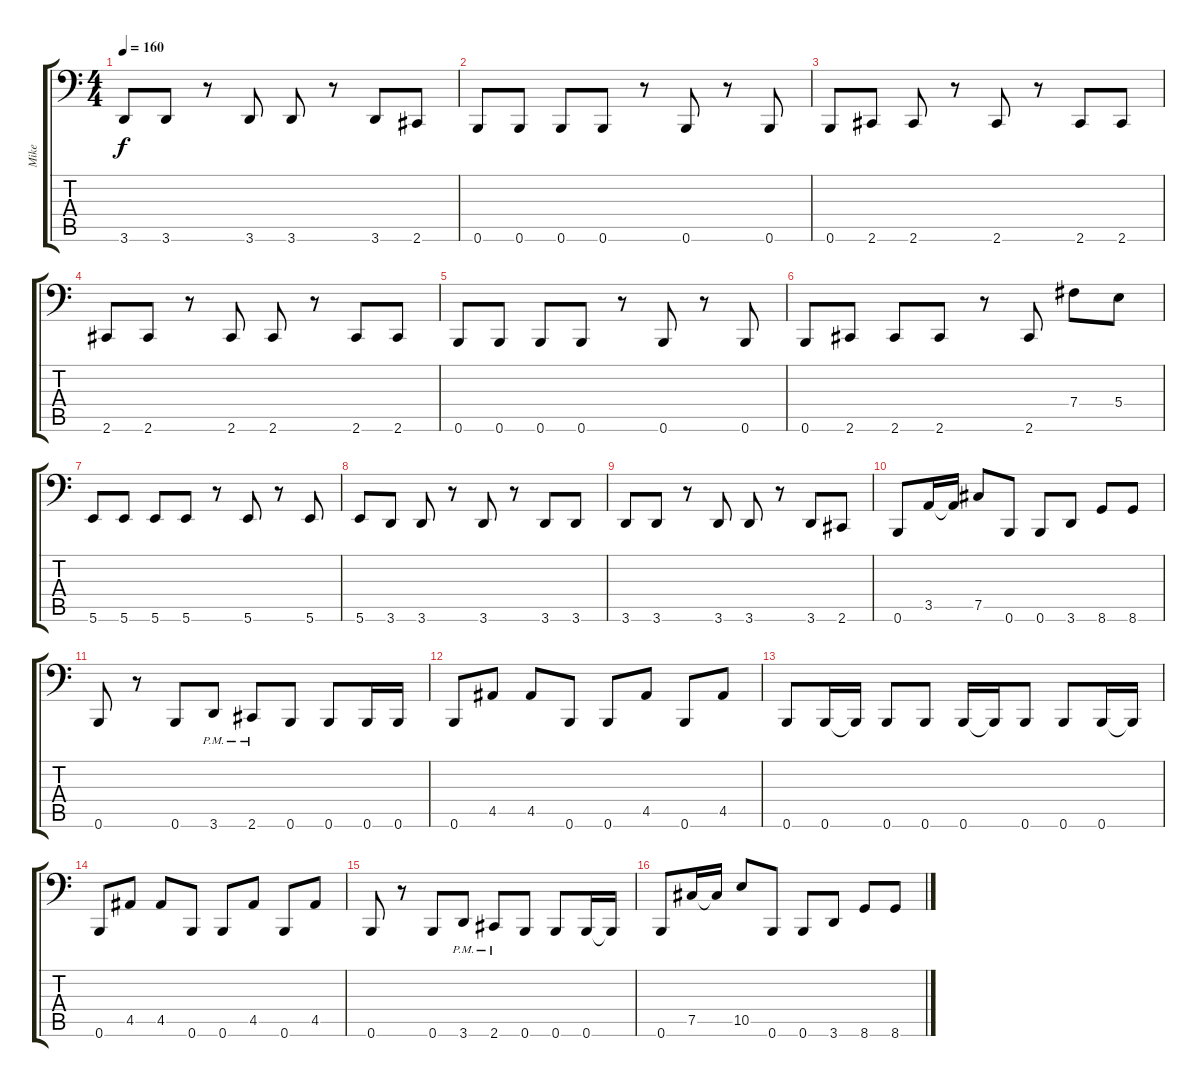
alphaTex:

\track ("Mike" "Mike") {instrument electricbassfinger}
\staff {score tabs}
\tuning (Eb3 B2 Gb2 B1 Gb1 B0) {hide}
\ts (4 4)
\tempo 160
\clef f4
\ks c
3.6.8{dy f} 3.6.8 r.8 3.6.8 3.6.8 r.8 3.6.8 2.6.8 |
0.6.8 0.6.8 0.6.8 0.6.8 r.8 0.6.8 r.8 0.6.8 |
0.6.8 2.6.8 2.6.8 r.8 2.6.8 r.8 2.6.8 2.6.8 |
2.6.8 2.6.8 r.8 2.6.8 2.6.8 r.8 2.6.8 2.6.8 |
0.6.8 0.6.8 0.6.8 0.6.8 r.8 0.6.8 r.8 0.6.8 |
0.6.8 2.6.8 2.6.8 2.6.8 r.8 2.6.8 7.4.8 5.4.8 |
5.6.8 5.6.8 5.6.8 5.6.8 r.8 5.6.8 r.8 5.6.8 |
5.6.8 3.6.8 3.6.8 r.8 3.6.8 r.8 3.6.8 3.6.8 |
3.6.8 3.6.8 r.8 3.6.8 3.6.8 r.8 3.6.8 2.6.8 |
0.6.8 3.5.16 3.5{t}.16 7.5.8 0.6.8 0.6.8 3.6.8 8.6.8 8.6.8 |
0.6.8 r.8 0.6.8 3.6{pm}.8 2.6{pm}.8 0.6.8 0.6.8 0.6.16 0.6.16 |
0.6.8 4.5.8 4.5.8 0.6.8 0.6.8 4.5.8 0.6.8 4.5.8 |
0.6.8 0.6.16 0.6{t}.16 0.6.8 0.6.8 0.6.16 0.6{t}.16 0.6.8 0.6.8 0.6.16 0.6{t}.16 |
0.6.8 4.5.8 4.5.8 0.6.8 0.6.8 4.5.8 0.6.8 4.5.8 |
0.6.8 r.8 0.6.8 3.6{pm}.8 2.6{pm}.8 0.6.8 0.6.8 0.6.16 0.6{t}.16 |
0.6.8 7.5.16 7.5{t}.16 10.5.8 0.6.8 0.6.8 3.6.8 8.6.8 8.6.8
